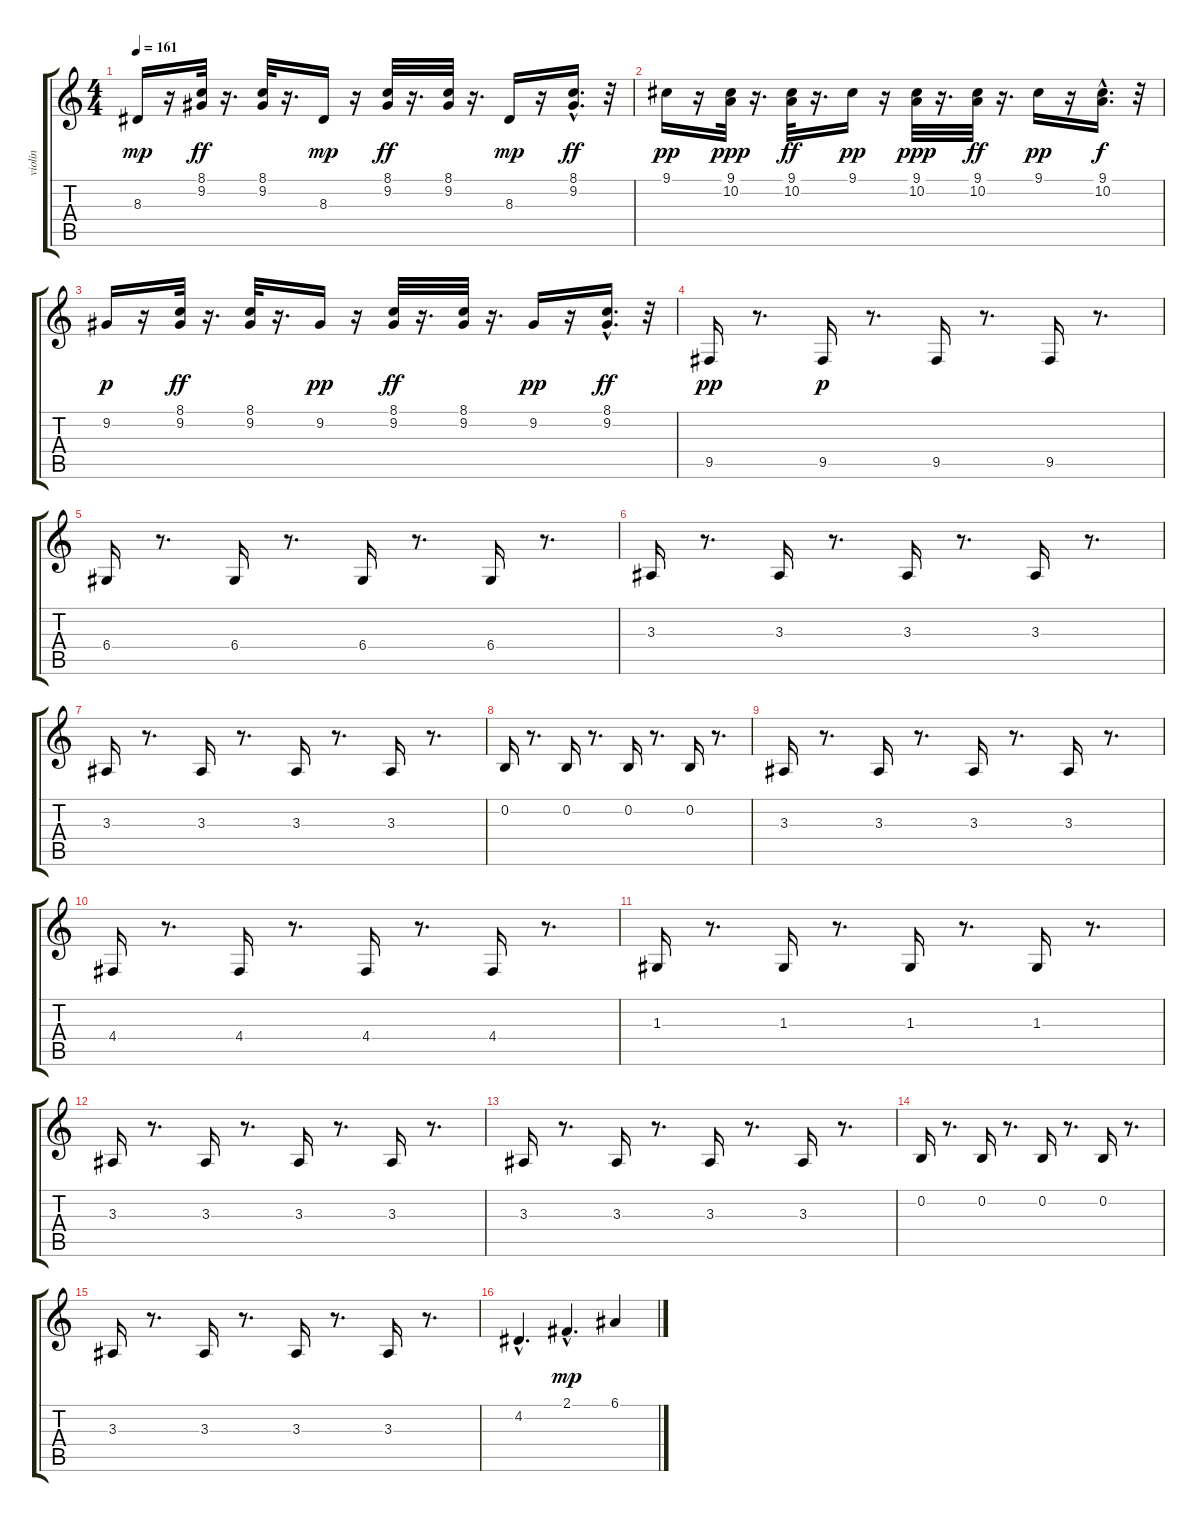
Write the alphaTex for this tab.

\track ("violin" "violin") {instrument violin}
\staff {score tabs}
\tuning (E4 B3 G3 D3 A2 E2) {hide}
\ts (4 4)
\tempo 161
\clef g2
\ks c
8.3.16{dy mp} r.16 (8.1 9.2).32{dy ff} r.16{d} (8.1 9.2).32 r.16{d} 8.3.16{dy mp} r.16 (8.1 9.2).32{dy ff} r.16{d} (8.1 9.2).32 r.16{d} 8.3.16{dy mp} r.16 (8.1{hac} 9.2{hac}).16{d dy ff} r.32 |
9.1.16{dy pp} r.16 (9.1 10.2).32{dy ppp} r.16{d} (9.1 10.2).32{dy ff} r.16{d} 9.1.16{dy pp} r.16 (9.1 10.2).32{dy ppp} r.16{d} (9.1 10.2).32{dy ff} r.16{d} 9.1.16{dy pp} r.16 (9.1{hac} 10.2{hac}).16{d dy f} r.32 |
9.2.16{dy p} r.16 (8.1 9.2).32{dy ff} r.16{d} (8.1 9.2).32 r.16{d} 9.2.16{dy pp} r.16 (8.1 9.2).32{dy ff} r.16{d} (8.1 9.2).32 r.16{d} 9.2.16{dy pp} r.16 (8.1{hac} 9.2{hac}).16{d dy ff} r.32 |
9.5.16{dy pp instrument stringensemble1} r.8{d} 9.5.16{dy p} r.8{d} 9.5.16 r.8{d} 9.5.16 r.8{d} |
6.4.16 r.8{d} 6.4.16 r.8{d} 6.4.16 r.8{d} 6.4.16 r.8{d} |
3.3.16 r.8{d} 3.3.16 r.8{d} 3.3.16 r.8{d} 3.3.16 r.8{d} |
3.3.16 r.8{d} 3.3.16 r.8{d} 3.3.16 r.8{d} 3.3.16 r.8{d} |
0.2.16 r.8{d} 0.2.16 r.8{d} 0.2.16 r.8{d} 0.2.16 r.8{d} |
3.3.16 r.8{d} 3.3.16 r.8{d} 3.3.16 r.8{d} 3.3.16 r.8{d} |
4.4.16 r.8{d} 4.4.16 r.8{d} 4.4.16 r.8{d} 4.4.16 r.8{d} |
1.3.16 r.8{d} 1.3.16 r.8{d} 1.3.16 r.8{d} 1.3.16 r.8{d} |
3.3.16 r.8{d} 3.3.16 r.8{d} 3.3.16 r.8{d} 3.3.16 r.8{d} |
3.3.16 r.8{d} 3.3.16 r.8{d} 3.3.16 r.8{d} 3.3.16 r.8{d} |
0.2.16 r.8{d} 0.2.16 r.8{d} 0.2.16 r.8{d} 0.2.16 r.8{d} |
3.3.16 r.8{d} 3.3.16 r.8{d} 3.3.16 r.8{d} 3.3.16 r.8{d} |
4.2{hac}.4{d instrument violin} 2.1{hac}.4{d dy mp} 6.1.4
